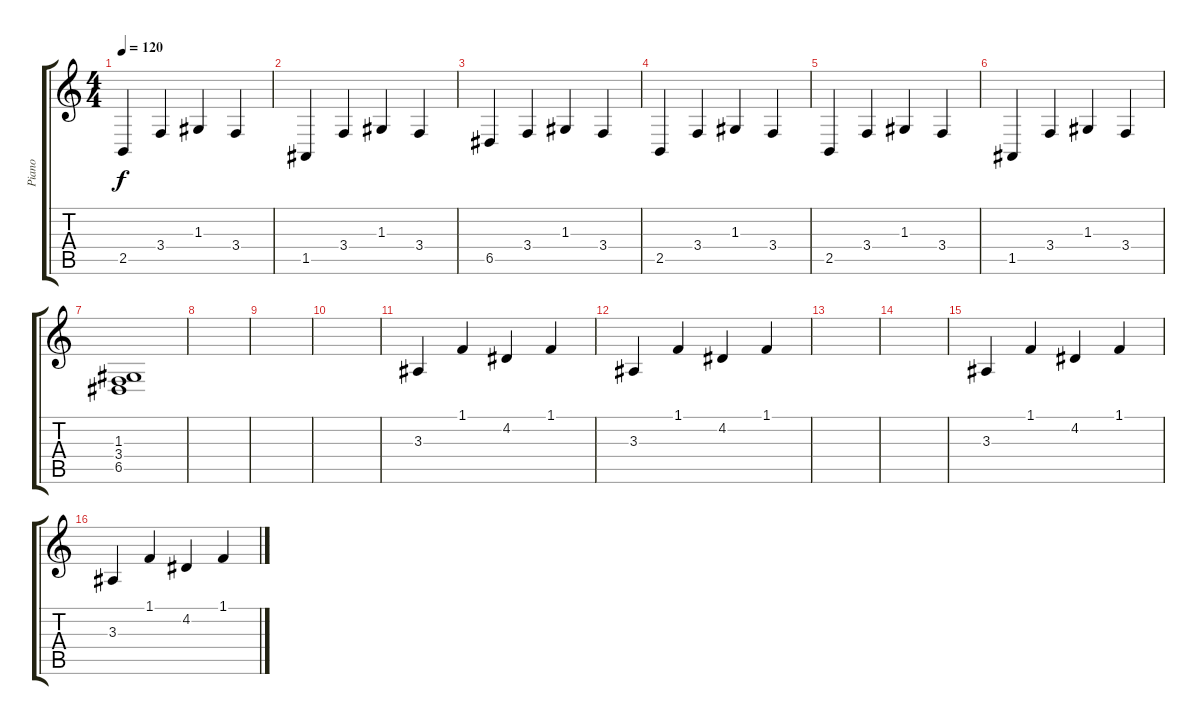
\track ("Piano" "Piano") {instrument brightacousticpiano}
\staff {score tabs}
\tuning (E4 B3 G3 D3 A2 E2) {hide}
\ts (4 4)
\tempo 120
\clef g2
\ks c
2.5.4{dy f} 3.4.4 1.3.4 3.4.4 |
1.5.4 3.4.4 1.3.4 3.4.4 |
6.5.4 3.4.4 1.3.4 3.4.4 |
2.5.4 3.4.4 1.3.4 3.4.4 |
2.5.4 3.4.4 1.3.4 3.4.4 |
1.5.4 3.4.4 1.3.4 3.4.4 |
(1.3 3.4 6.5).1 |
|
|
|
3.3.4 1.1.4 4.2.4 1.1.4 |
3.3.4 1.1.4 4.2.4 1.1.4 |
|
|
3.3.4 1.1.4 4.2.4 1.1.4 |
3.3.4 1.1.4 4.2.4 1.1.4
